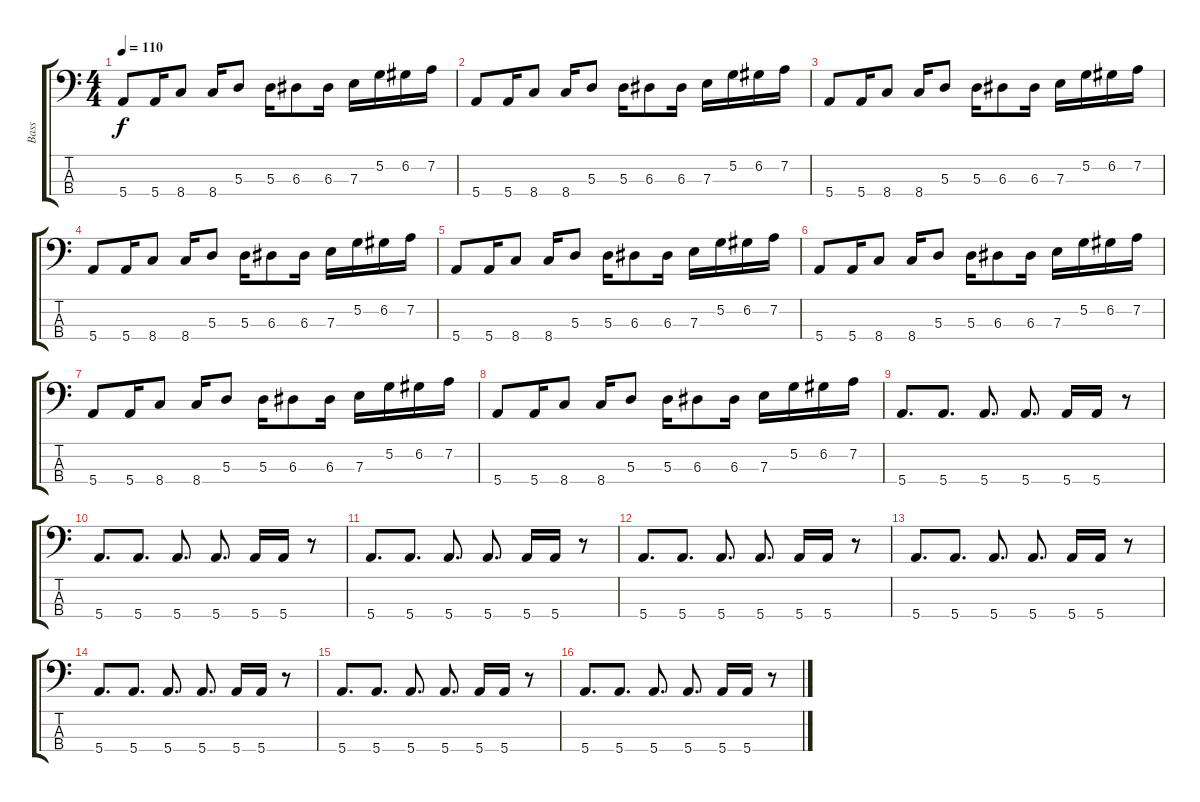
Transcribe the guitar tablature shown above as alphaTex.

\track ("Bass" "Bass") {instrument electricbassfinger}
\staff {score tabs}
\tuning (G2 D2 A1 E1) {hide}
\ts (4 4)
\tempo 110
\clef f4
\ks c
5.4.8{dy f} 5.4.16 8.4.8 8.4.16 5.3.8 5.3.16 6.3.8 6.3.16 7.3.16 5.2.16 6.2.16 7.2.16 |
5.4.8 5.4.16 8.4.8 8.4.16 5.3.8 5.3.16 6.3.8 6.3.16 7.3.16 5.2.16 6.2.16 7.2.16 |
5.4.8 5.4.16 8.4.8 8.4.16 5.3.8 5.3.16 6.3.8 6.3.16 7.3.16 5.2.16 6.2.16 7.2.16 |
5.4.8 5.4.16 8.4.8 8.4.16 5.3.8 5.3.16 6.3.8 6.3.16 7.3.16 5.2.16 6.2.16 7.2.16 |
5.4.8 5.4.16 8.4.8 8.4.16 5.3.8 5.3.16 6.3.8 6.3.16 7.3.16 5.2.16 6.2.16 7.2.16 |
5.4.8 5.4.16 8.4.8 8.4.16 5.3.8 5.3.16 6.3.8 6.3.16 7.3.16 5.2.16 6.2.16 7.2.16 |
5.4.8 5.4.16 8.4.8 8.4.16 5.3.8 5.3.16 6.3.8 6.3.16 7.3.16 5.2.16 6.2.16 7.2.16 |
5.4.8 5.4.16 8.4.8 8.4.16 5.3.8 5.3.16 6.3.8 6.3.16 7.3.16 5.2.16 6.2.16 7.2.16 |
5.4.8{d instrument synthbass2} 5.4.8{d} 5.4.8{d} 5.4.8{d} 5.4.16 5.4.16 r.8 |
5.4.8{d} 5.4.8{d} 5.4.8{d} 5.4.8{d} 5.4.16 5.4.16 r.8 |
5.4.8{d} 5.4.8{d} 5.4.8{d} 5.4.8{d} 5.4.16 5.4.16 r.8 |
5.4.8{d} 5.4.8{d} 5.4.8{d} 5.4.8{d} 5.4.16 5.4.16 r.8 |
5.4.8{d} 5.4.8{d} 5.4.8{d} 5.4.8{d} 5.4.16 5.4.16 r.8 |
5.4.8{d} 5.4.8{d} 5.4.8{d} 5.4.8{d} 5.4.16 5.4.16 r.8 |
5.4.8{d} 5.4.8{d} 5.4.8{d} 5.4.8{d} 5.4.16 5.4.16 r.8 |
5.4.8{d} 5.4.8{d} 5.4.8{d} 5.4.8{d} 5.4.16 5.4.16 r.8
